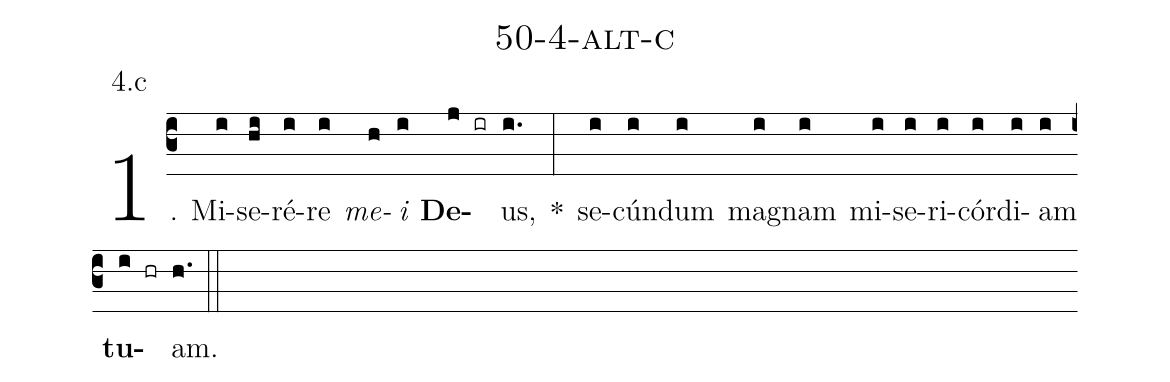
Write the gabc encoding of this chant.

name: 50-4-alt-c;
annotation: 4.c;
%%
(c3)1. Mi(i)se(hi)ré(i)re(i) <i>me</i>(h)<i>i</i>(i) <b>De</b>(j ir)us,(i.) *(:) se(i)cún(i)dum(i) ma(i)gnam(i) mi(i)se(i)ri(i)cór(i)di(i)am(i) <b>tu</b>(i hr)am.(h.) (::)
